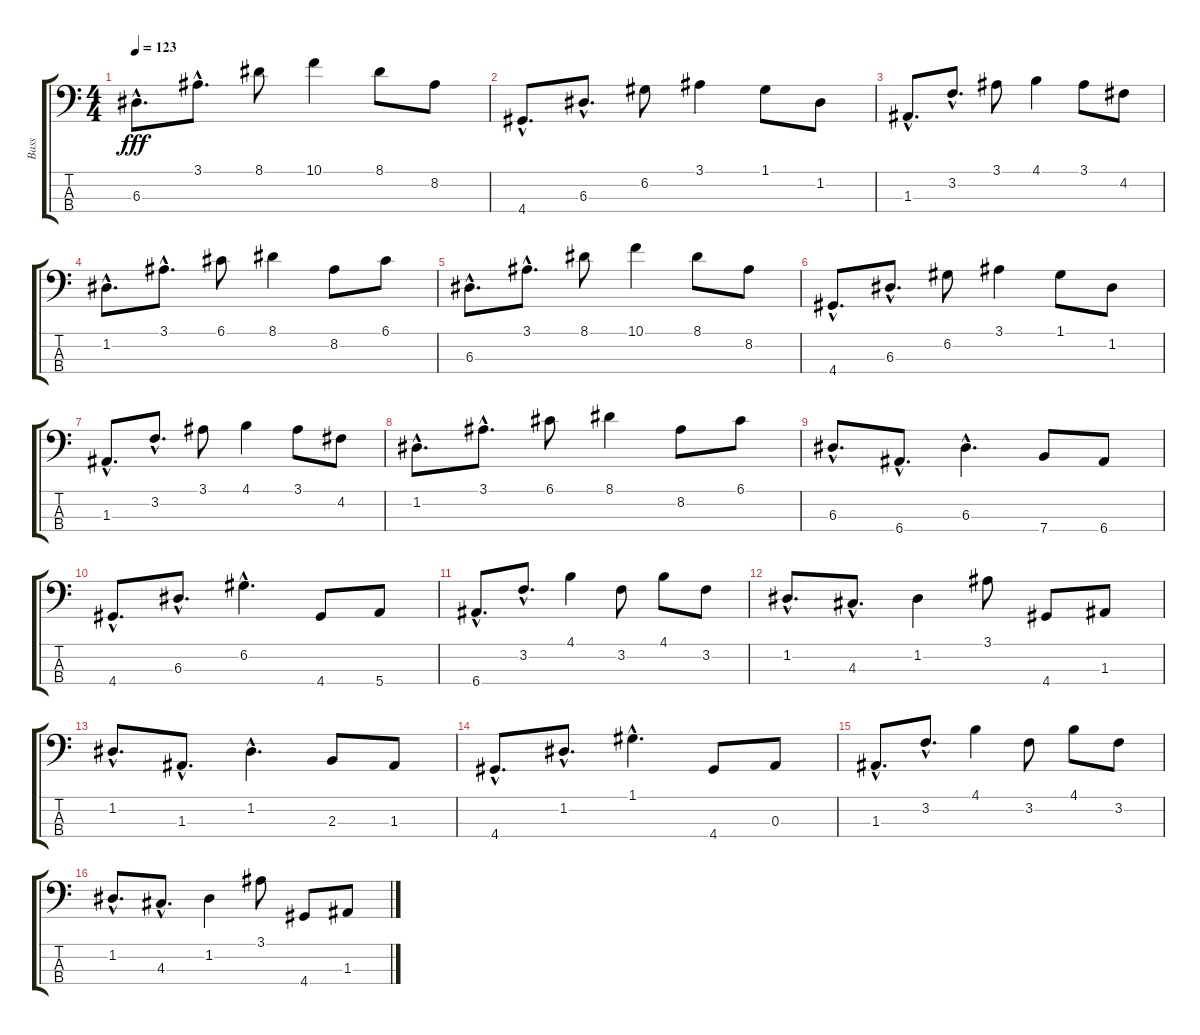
\track ("Bass" "Bass") {instrument fretlessbass}
\staff {score tabs}
\tuning (G2 D2 A1 E1) {hide}
\ts (4 4)
\tempo 123
\clef f4
\ks c
6.3{hac}.8{d dy fff} 3.1{hac}.8{d} 8.1.8 10.1.4 8.1.8 8.2.8 |
4.4{hac}.8{d} 6.3{hac}.8{d} 6.2.8 3.1.4 1.1.8 1.2.8 |
1.3{hac}.8{d} 3.2{hac}.8{d} 3.1.8 4.1.4 3.1.8 4.2.8 |
1.2{hac}.8{d} 3.1{hac}.8{d} 6.1.8 8.1.4 8.2.8 6.1.8 |
6.3{hac}.8{d} 3.1{hac}.8{d} 8.1.8 10.1.4 8.1.8 8.2.8 |
4.4{hac}.8{d} 6.3{hac}.8{d} 6.2.8 3.1.4 1.1.8 1.2.8 |
1.3{hac}.8{d} 3.2{hac}.8{d} 3.1.8 4.1.4 3.1.8 4.2.8 |
1.2{hac}.8{d} 3.1{hac}.8{d} 6.1.8 8.1.4 8.2.8 6.1.8 |
6.3{hac}.8{d} 6.4{hac}.8{d} 6.3{hac}.4{d} 7.4.8 6.4.8 |
4.4{hac}.8{d} 6.3{hac}.8{d} 6.2{hac}.4{d} 4.4.8 5.4.8 |
6.4{hac}.8{d} 3.2{hac}.8{d} 4.1.4 3.2.8 4.1.8 3.2.8 |
1.2{hac}.8{d} 4.3{hac}.8{d} 1.2.4 3.1.8 4.4.8 1.3.8 |
1.2{hac}.8{d} 1.3{hac}.8{d} 1.2{hac}.4{d} 2.3.8 1.3.8 |
4.4{hac}.8{d} 1.2{hac}.8{d} 1.1{hac}.4{d} 4.4.8 0.3.8 |
1.3{hac}.8{d} 3.2{hac}.8{d} 4.1.4 3.2.8 4.1.8 3.2.8 |
1.2{hac}.8{d} 4.3{hac}.8{d} 1.2.4 3.1.8 4.4.8 1.3.8
